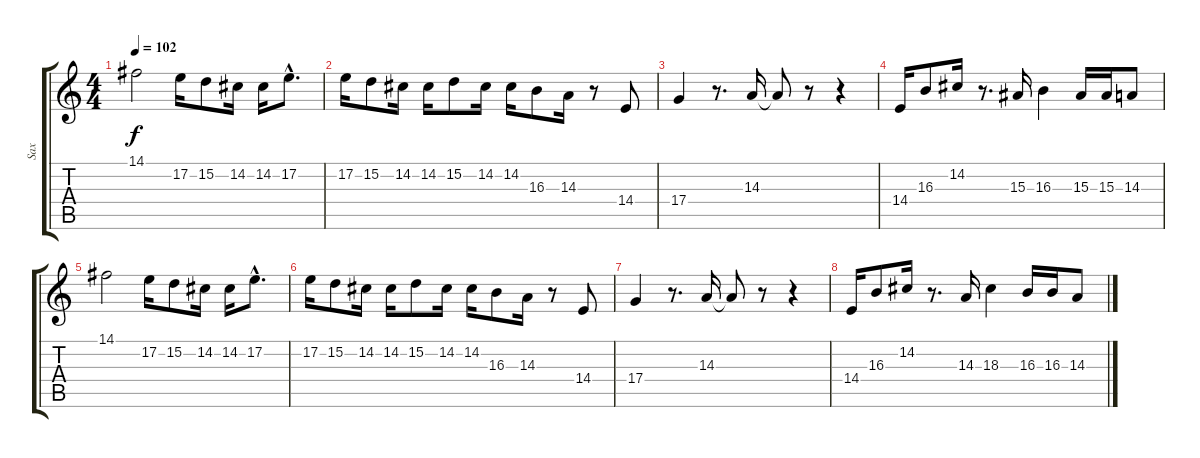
\track ("Sax" "Sax") {instrument sopranosax}
\staff {score tabs}
\tuning (E4 B3 G3 D3 A2 E2) {hide}
\ts (4 4)
\tempo 102
\clef g2
\ks c
14.1.2{dy f volume 4} 17.2.16 15.2.8 14.2.16 14.2.16 17.2{hac}.8{d} |
17.2.16 15.2.8 14.2.16 14.2.16 15.2.8 14.2.16 14.2.16 16.3.8 14.3.16 r.8 14.4.8 |
17.4.4 r.8{d} 14.3.16 14.3{t}.8 r.8 r.4 |
14.4.16 16.3.8 14.2.16 r.8{d} 15.3.16 16.3.4 15.3.16 15.3.16 14.3.8 |
14.1.2{volume 0} 17.2.16 15.2.8 14.2.16 14.2.16 17.2{hac}.8{d} |
17.2.16 15.2.8 14.2.16 14.2.16 15.2.8 14.2.16 14.2.16 16.3.8 14.3.16 r.8 14.4.8 |
17.4.4 r.8{d} 14.3.16 14.3{t}.8 r.8 r.4 |
14.4.16 16.3.8 14.2.16 r.8{d} 14.3.16 18.3.4 16.3.16 16.3.16 14.3.8
